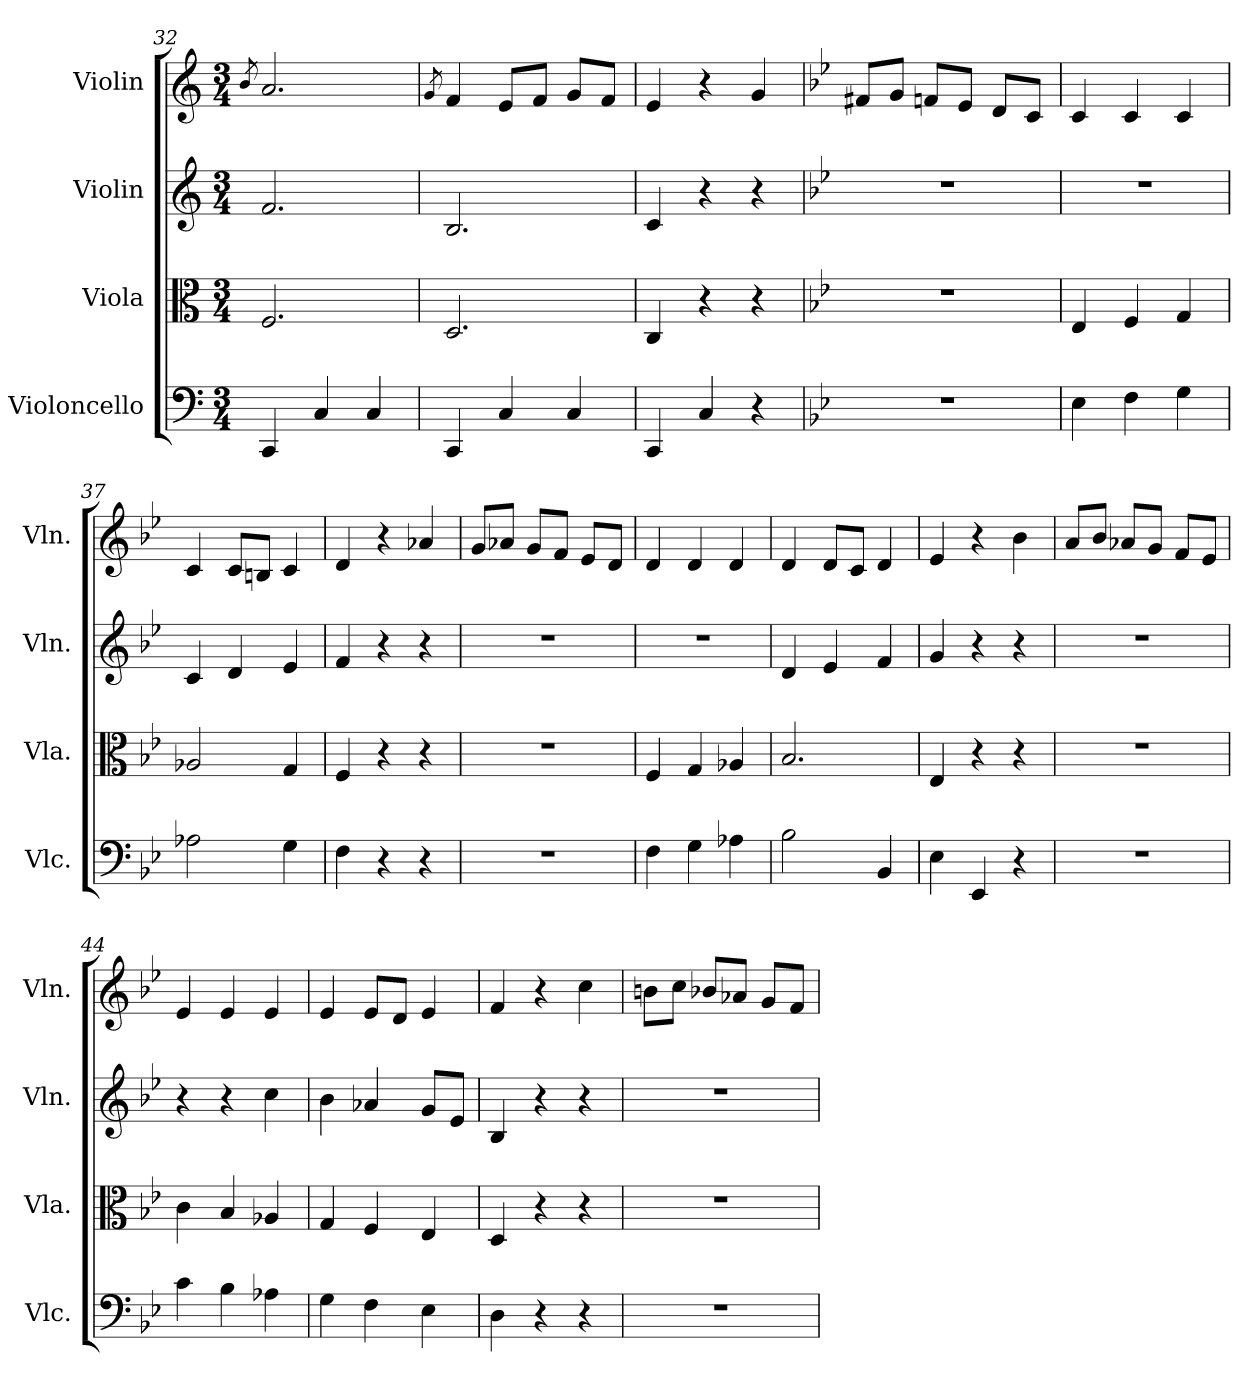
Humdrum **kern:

**kern	**kern	**kern	**kern
*part4	*part3	*part2	*part1
*staff4	*staff3	*staff2	*staff1
*I"Violoncello	*I"Viola	*I"Violin	*I"Violin
*I'Vlc.	*I'Vla.	*I'Vln.	*I'Vln.
*clefF4	*clefC3	*clefG2	*clefG2
*k[]	*k[]	*k[]	*k[]
*C:	*C:	*C:	*C:
*M3/4	*M3/4	*M3/4	*M3/4
=32	=32	=32	=32
.	.	.	8qb/
4CC/	2.F/	2.f/	2.a/
4C/	.	.	.
4C/	.	.	.
=33	=33	=33	=33
.	.	.	8qg/
4CC/	2.D/	2.B/	4f/
4C/	.	.	8e/L
.	.	.	8f/J
4C/	.	.	8g/L
.	.	.	8f/J
=34	=34	=34	=34
4CC/	4C/	4c/	4e/
4C/	4r	4r	4r
4r	4r	4r	4g/
=35	=35	=35	=35
*k[b-e-]	*k[b-e-]	*k[b-e-]	*k[b-e-]
*B-:	*B-:	*B-:	*B-:
2.r	2.r	2.r	8f#X/L
.	.	.	8g/J
.	.	.	8fn/L
.	.	.	8e-/J
.	.	.	8d/L
.	.	.	8c/J
=36	=36	=36	=36
4E-\	4E-/	2.r	4c/
4F\	4F/	.	4c/
4G\	4G/	.	4c/
=37	=37	=37	=37
2A-X\	2A-X/	4c/	4c/
.	.	4d/	8c/L
.	.	.	8Bn/J
4G\	4G/	4e-/	4c/
=38	=38	=38	=38
4F\	4F/	4f/	4d/
4r	4r	4r	4r
4r	4r	4r	4a-X/
=39	=39	=39	=39
2.r	2.r	2.r	8g/L
.	.	.	8a-X/J
.	.	.	8g/L
.	.	.	8f/J
.	.	.	8e-/L
.	.	.	8d/J
=40	=40	=40	=40
4F\	4F/	2.r	4d/
4G\	4G/	.	4d/
4A-X\	4A-X/	.	4d/
=41	=41	=41	=41
2B-\	2.B-/	4d/	4d/
.	.	4e-/	8d/L
.	.	.	8c/J
4BB-/	.	4f/	4d/
=42	=42	=42	=42
4E-\	4E-/	4g/	4e-/
4EE-/	4r	4r	4r
4r	4r	4r	4b-\
=43	=43	=43	=43
2.r	2.r	2.r	8a/L
.	.	.	8b-/J
.	.	.	8a-X/L
.	.	.	8g/J
.	.	.	8f/L
.	.	.	8e-/J
=44	=44	=44	=44
4c\	4c\	4r	4e-/
4B-\	4B-/	4r	4e-/
4A-X\	4A-X/	4cc\	4e-/
=45	=45	=45	=45
4G\	4G/	4b-\	4e-/
4F\	4F/	4a-X/	8e-/L
.	.	.	8d/J
4E-\	4E-/	8g/L	4e-/
.	.	8e-/J	.
=46	=46	=46	=46
4D\	4D/	4B-/	4f/
4r	4r	4r	4r
4r	4r	4r	4cc\
=47	=47	=47	=47
2.r	2.r	2.r	8bn\L
.	.	.	8cc\J
.	.	.	8b-X/L
.	.	.	8a-X/J
.	.	.	8g/L
.	.	.	8f/J
=	=	=	=
*-	*-	*-	*-
